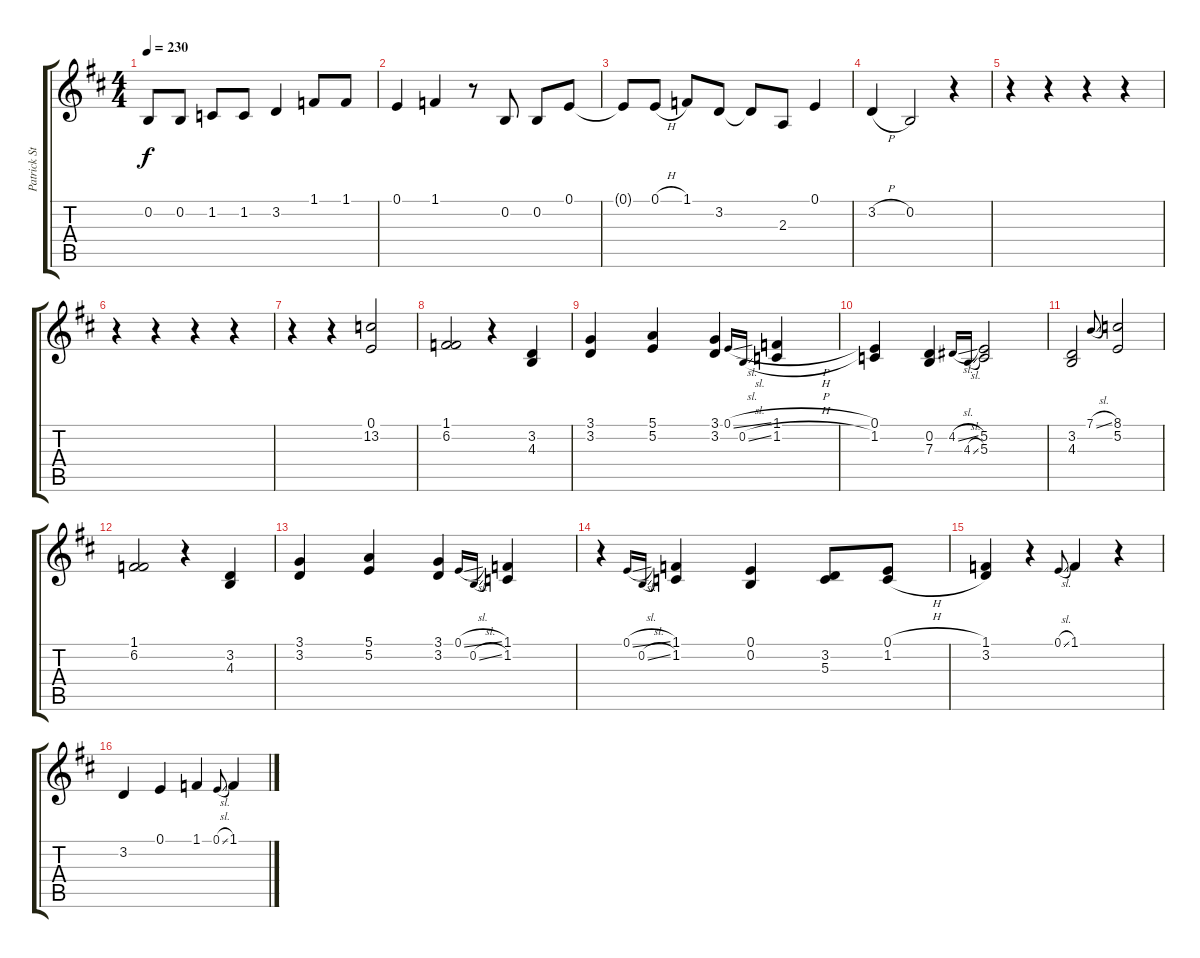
\track ("Patrick Stump(Lead Vocals) " "Patrick St") {instrument clarinet}
\staff {score tabs}
\tuning (E4 B3 G3 D3 A2 E2) {hide}
\ts (4 4)
\tempo 230
\clef g2
\ks d
0.2{t}.8{dy f} 0.2.8 1.2.8 1.2.8 3.2.4 1.1.8 1.1.8 |
0.1.4 1.1.4 r.8 0.2.8 0.2.8 0.1.8 |
0.1{t}.8 0.1{h}.8 1.1.8 3.2.8 3.2{t}.8 2.3.8 0.1.4 |
3.2{h}.4 0.2.2 r.4 |
r.4 r.4 r.4 r.4 |
r.4 r.4 r.4 r.4 |
r.4 r.4 (0.1 13.2).2 |
(1.1 6.2).2 r.4 (3.2 4.3).4 |
(3.1 3.2).4 (5.1 5.2).4 (3.1 3.2).4 0.1{sl}.16{gr onbeat} 0.2{sl}.16{gr onbeat} (1.1{h} 1.2{h}).4 |
(0.1 1.2).4 (0.2 7.3).4 4.2{sl}.16{gr onbeat} 4.3{sl}.16{gr onbeat} (5.2 5.3).2 |
(3.2 4.3).2 7.1{sl}.8{gr onbeat} (8.1 5.2).2 |
(1.1 6.2).2 r.4 (3.2 4.3).4 |
(3.1 3.2).4 (5.1 5.2).4 (3.1 3.2).4 0.1{sl}.16{gr onbeat} 0.2{sl}.16{gr onbeat} (1.1 1.2).4 |
r.4 0.1{sl}.16{gr onbeat} 0.2{sl}.16{gr onbeat} (1.1 1.2).4 (0.1 0.2).4 (3.2 5.3).8 (0.1{h} 1.2{h}).8 |
(1.1 3.2).4 r.4 0.1{sl}.8{gr onbeat} 1.1.4 r.4 |
3.2.4 0.1.4 1.1.4 0.1{sl}.8{gr onbeat} 1.1.4
